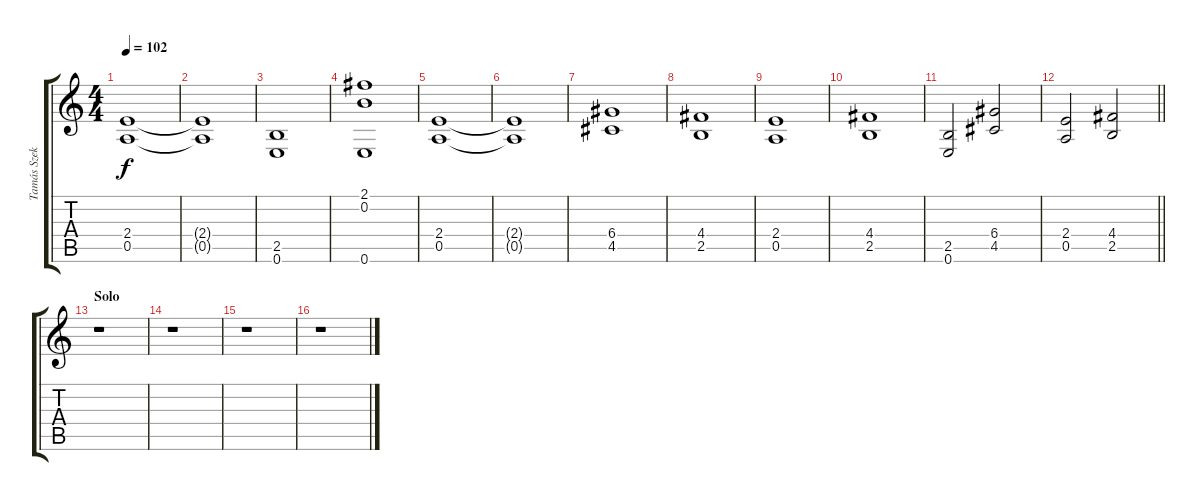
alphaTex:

\track ("Tamás Szekeres - Overdriven (Left)" "Tamás Szek") {instrument overdrivenguitar}
\staff {score tabs}
\tuning (E4 B3 G3 D3 A2 E2) {hide}
\ts (4 4)
\tempo 102
\clef g2
\ks c
(2.4 0.5).1{dy f} |
(2.4{t} 0.5{t}).1 |
(2.5 0.6).1 |
(2.1 0.2 0.6).1 |
(2.4 0.5).1 |
(2.4{t} 0.5{t}).1 |
(6.4 4.5).1 |
(4.4 2.5).1 |
(2.4 0.5).1 |
(4.4 2.5).1 |
(2.5 0.6).2 (6.4 4.5).2 |
\barLineRight lightlight
(2.4 0.5).2 (4.4 2.5).2 |
\section ("" "Solo")
r.1 |
r.1 |
r.1 |
r.1
